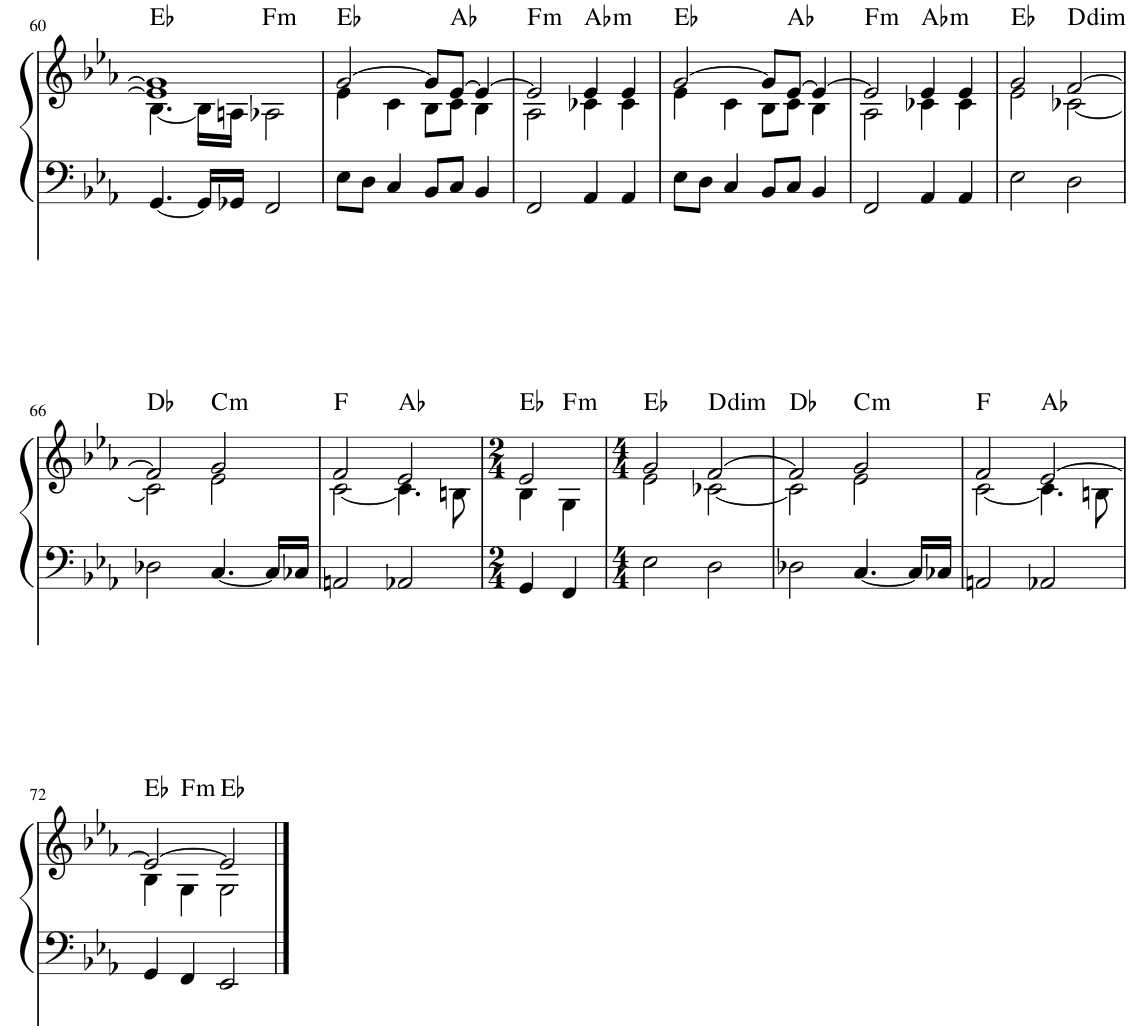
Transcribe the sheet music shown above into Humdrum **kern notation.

**kern	**kern	**kern	**harte
*part2	*part1	*part1	*part1
*staff3	*staff2	*staff1	*
*I"Voice	*I"Piano	*	*
*	*I'Pno	*	*
!!LO:PB:g=z
*clefG2	*clefF4	*clefG2	*
*k[]	*k[b-e-a-]	*k[b-e-a-]	*
*M4/4	*M4/4	*M4/4	*
=60	=60	=60	=60
*	*	*^	*
1r	[4.GG/	1e-] 1g]	[4.B-\	Eb:maj
.	16GG/LL]	.	16B-\LL]	.
.	16GG-X/JJ	.	16An\JJ	.
!	!	!	!	!LO:H:kt=m
.	2FF/	.	2A-X\	F:min
=61	=61	=61	=61	=61
1r	8E-\L	[2g/	4e-\	Eb:maj
.	8D\J	.	.	.
.	4C/	.	4c\	.
.	8BB-/L	8g/L]	8B-\L	.
.	8C/J	[8e-/J	8c\J	Ab:maj
.	4BB-/	4e-/_	4B-\	.
=62	=62	=62	=62	=62
!	!	!	!	!LO:H:kt=m
1r	2FF/	2e-/]	2A-\	F:min
!	!	!	!	!LO:H:kt=m
.	4AA-/	4e-/	4c-X\	Ab:min
.	4AA-/	4e-/	4c-\	.
=63	=63	=63	=63	=63
1r	8E-\L	[2g/	4e-\	Eb:maj
.	8D\J	.	.	.
.	4C/	.	4c\	.
.	8BB-/L	8g/L]	8B-\L	.
.	8C/J	[8e-/J	8c\J	Ab:maj
.	4BB-/	4e-/_	4B-\	.
=64	=64	=64	=64	=64
!	!	!	!	!LO:H:kt=m
1r	2FF/	2e-/]	2A-\	F:min
!	!	!	!	!LO:H:kt=m
.	4AA-/	4e-/	4c-X\	Ab:min
.	4AA-/	4e-/	4c-\	.
=65	=65	=65	=65	=65
1r	2E-\	2g/	2e-\	Eb:maj
!	!	!	!	!LO:H:kt=dim
.	2D\	[2f/	[2c-X\	D:dim
!!LO:LB:g=z	!!
=66	=66	=66	=66	=66
1r	2D-X\	2f/]	2c-\]	Db:maj
!	!	!	!	!LO:H:kt=m
.	[4.C/	2g/	2e-\	C:min
.	16C/LL]	.	.	.
.	16C-X/JJ	.	.	.
=67	=67	=67	=67	=67
1r	2AAn/	2f/	[2c\	F:maj
.	2AA-X/	2e-/	4.c\]	Ab:maj
.	.	.	8Bn\	.
=68	=68	=68	=68	=68
*M2/4	*M2/4	*M2/4	*	*
2r	4GG/	2e-/	4B-\	Eb:maj
!	!	!	!	!LO:H:kt=m
.	4FF/	.	4G\	F:min
=69	=69	=69	=69	=69
*M4/4	*M4/4	*M4/4	*	*
1r	2E-\	2g/	2e-\	Eb:maj
!	!	!	!	!LO:H:kt=dim
.	2D\	[2f/	[2c-X\	D:dim
=70	=70	=70	=70	=70
1r	2D-X\	2f/]	2c-\]	Db:maj
!	!	!	!	!LO:H:kt=m
.	[4.C/	2g/	2e-\	C:min
.	16C/LL]	.	.	.
.	16C-X/JJ	.	.	.
=71	=71	=71	=71	=71
1r	2AAn/	2f/	[2c\	F:maj
.	2AA-X/	[2e-/	4.c\]	Ab:maj
.	.	.	8Bn\	.
!!LO:LB:g=z	!!
=72	=72	=72	=72	=72
1r	4GG/	2e-/_	4B-\	Eb:maj
!	!	!	!	!LO:H:kt=m
.	4FF/	.	4G\	F:min
.	2EE-/	2e-/]	2G\	Eb:maj
*	*	*v	*v	*
==	==	==	==
*-	*-	*-	*-
